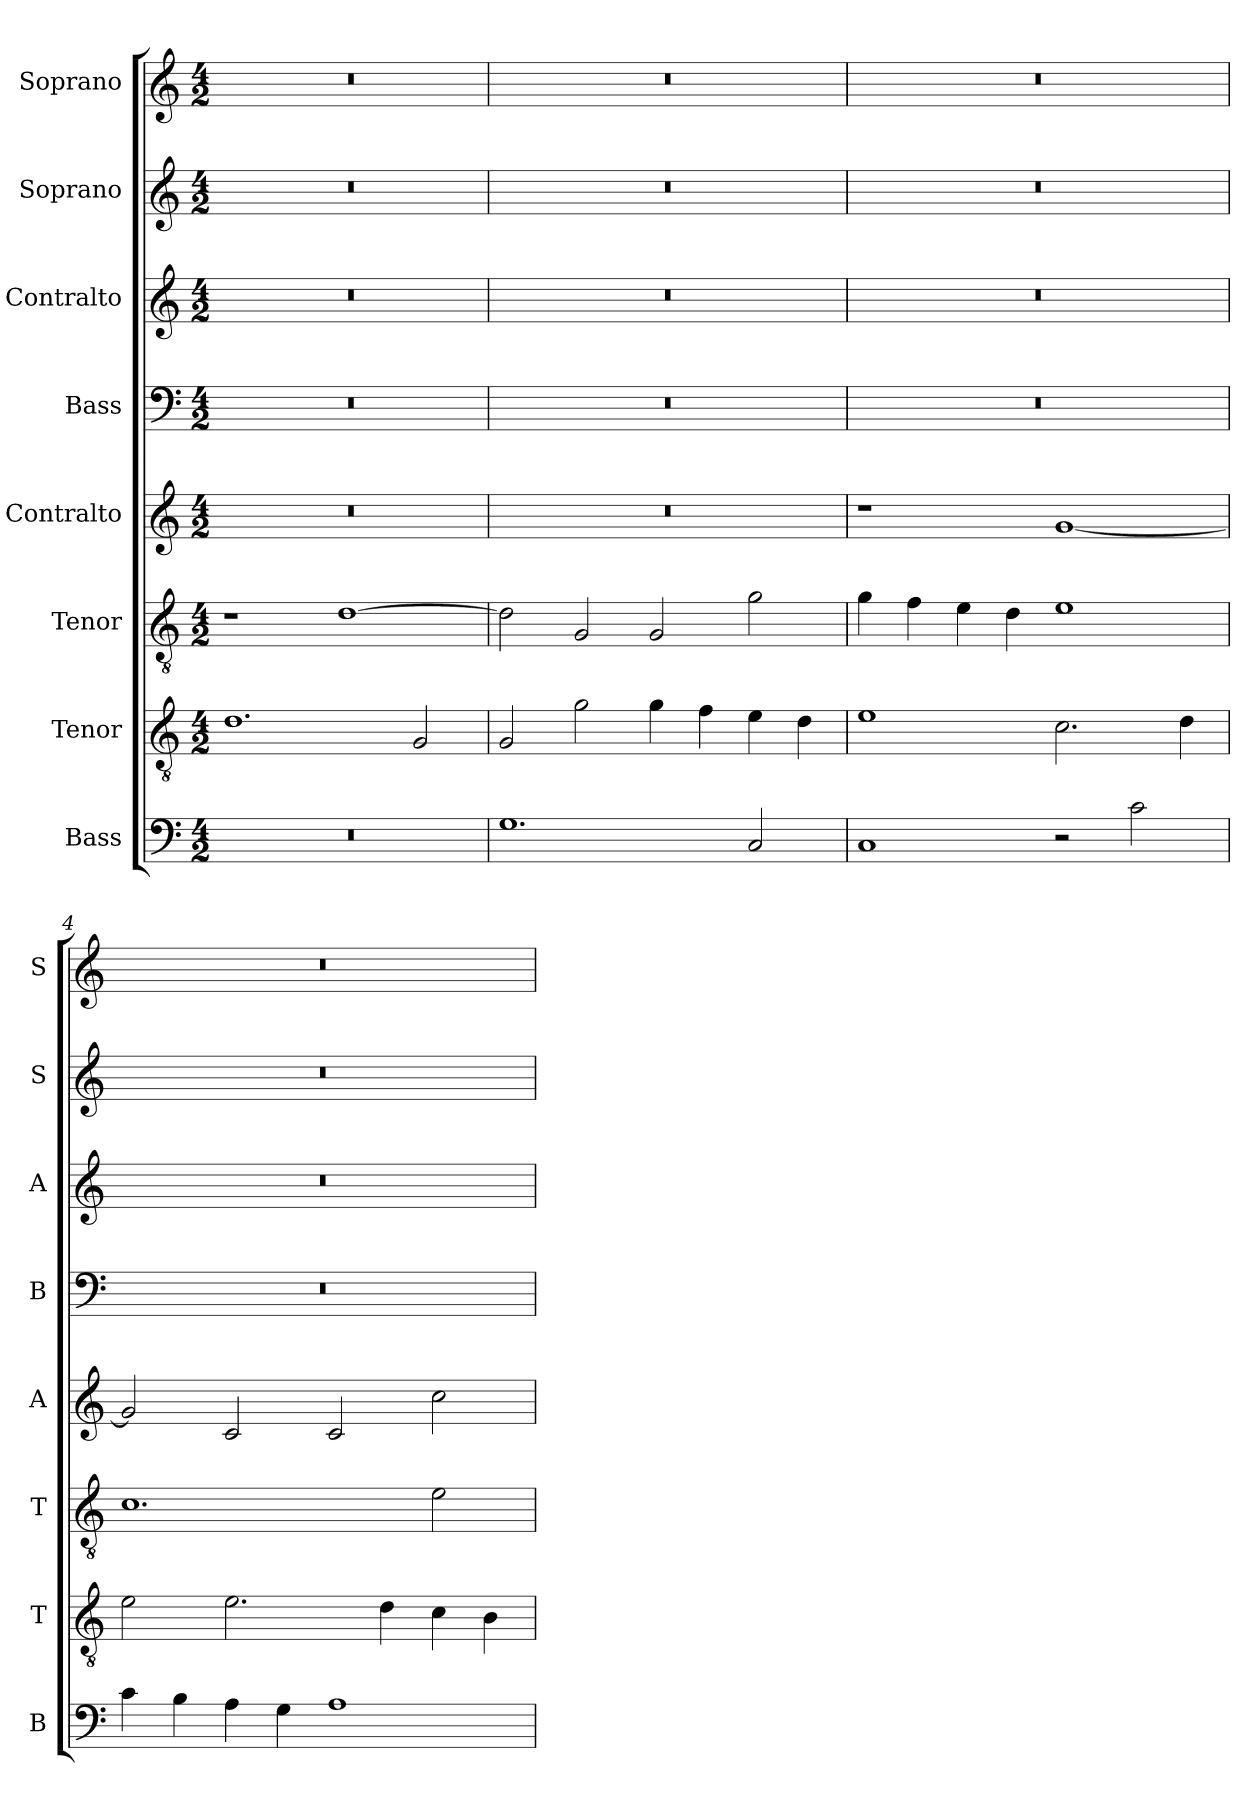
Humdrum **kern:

**kern	**kern	**kern	**kern	**kern	**kern	**kern	**kern
*part8	*part7	*part6	*part5	*part4	*part3	*part2	*part1
*staff8	*staff7	*staff6	*staff5	*staff4	*staff3	*staff2	*staff1
*I"Bass	*I"Tenor	*I"Tenor	*I"Contralto	*I"Bass	*I"Contralto	*I"Soprano	*I"Soprano
*I'B	*I'T	*I'T	*I'A	*I'B	*I'A	*I'S	*I'S
*clefF4	*clefGv2	*clefGv2	*clefG2	*clefF4	*clefG2	*clefG2	*clefG2
*k[]	*k[]	*k[]	*k[]	*k[]	*k[]	*k[]	*k[]
*G:mix	*G:mix	*G:mix	*G:mix	*G:mix	*G:mix	*G:mix	*G:mix
*M4/2	*M4/2	*M4/2	*M4/2	*M4/2	*M4/2	*M4/2	*M4/2
=1	=1	=1	=1	=1	=1	=1	=1
0r	1.d	1r	0r	0r	0r	0r	0r
.	.	[1d	.	.	.	.	.
.	2G	.	.	.	.	.	.
=2	=2	=2	=2	=2	=2	=2	=2
1.G	2G	2d]	0r	0r	0r	0r	0r
.	2g	2G	.	.	.	.	.
.	4g	2G	.	.	.	.	.
.	4f	.	.	.	.	.	.
2C	4e	2g	.	.	.	.	.
.	4d	.	.	.	.	.	.
=3	=3	=3	=3	=3	=3	=3	=3
1C	1e	4g	1r	0r	0r	0r	0r
.	.	4f	.	.	.	.	.
.	.	4e	.	.	.	.	.
.	.	4d	.	.	.	.	.
2r	2.c	1e	[1g	.	.	.	.
2c	.	.	.	.	.	.	.
.	4d	.	.	.	.	.	.
=4	=4	=4	=4	=4	=4	=4	=4
4c	2e	1.c	2g]	0r	0r	0r	0r
4B	.	.	.	.	.	.	.
4A	2.e	.	2c	.	.	.	.
4G	.	.	.	.	.	.	.
1A	.	.	2c	.	.	.	.
.	4d	.	.	.	.	.	.
.	4c	2e	2cc	.	.	.	.
.	4B	.	.	.	.	.	.
=	=	=	=	=	=	=	=
*-	*-	*-	*-	*-	*-	*-	*-
